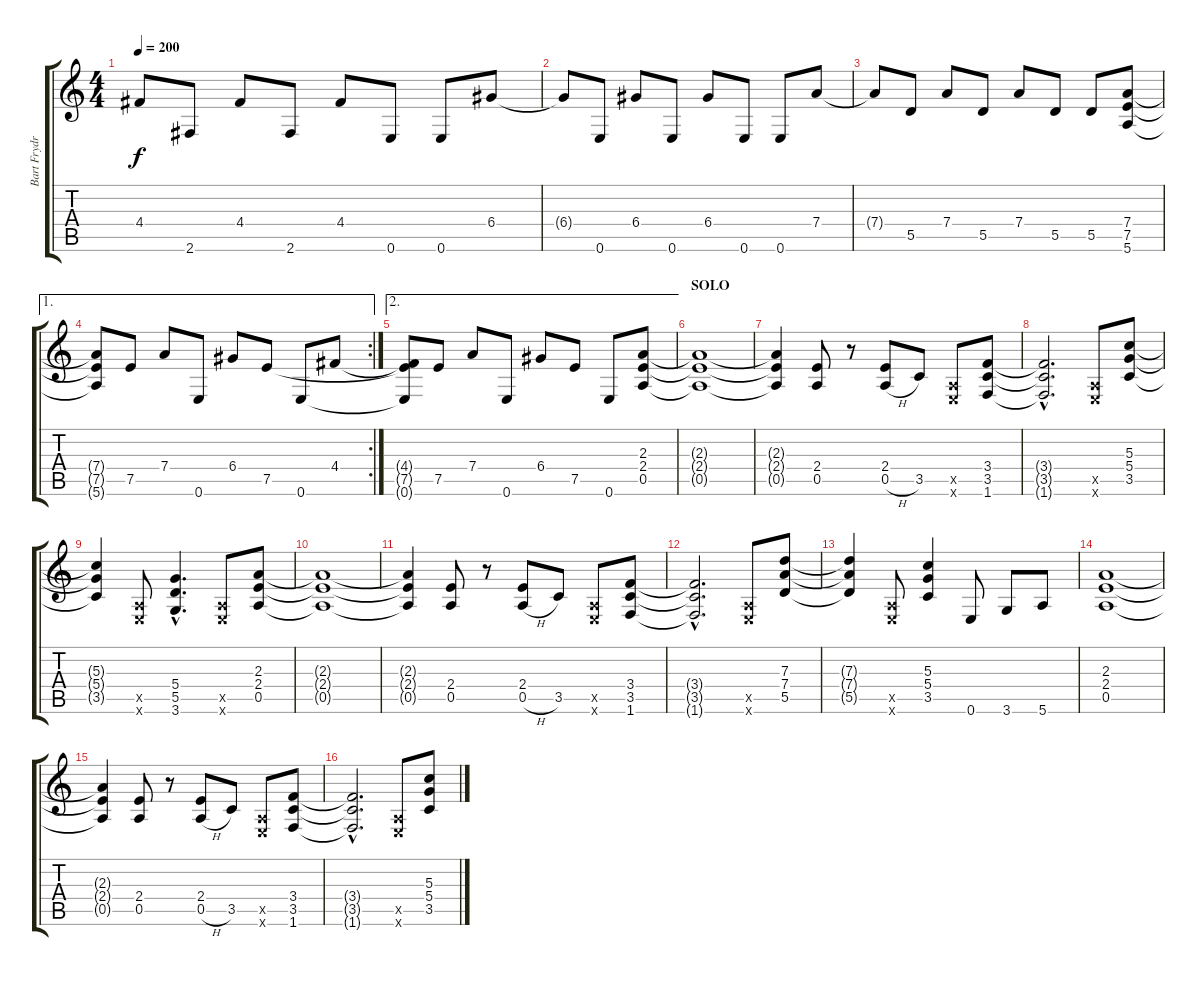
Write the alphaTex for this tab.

\track ("Bart Frydrychowicz" "Bart Frydr") {instrument distortionguitar}
\staff {score tabs}
\tuning (E4 B3 G3 D3 A2 E2) {hide}
\ts (4 4)
\tempo 200
\clef g2
\ks c
4.4{t}.8{dy f} 2.6.8 4.4.8 2.6.8 4.4.8 0.6.8 0.6.8 6.4.8 |
6.4{t}.8 0.6.8 6.4.8 0.6.8 6.4.8 0.6.8 0.6.8 7.4.8 |
7.4{t}.8 5.5.8 7.4.8 5.5.8 7.4.8 5.5.8 5.5.8 (7.4 7.5 5.6).8 |
\ae 1
\rc 2
(7.4{t} 7.5{t} 5.6{t}).8 7.5.8 7.4.8 0.6.8 6.4.8 7.5.8 0.6.8 4.4.8 |
\ae 2
(4.4{t} 7.5{t} 0.6{t}).8 7.5.8 7.4.8 0.6.8 6.4.8 7.5.8 0.6.8 (2.3 2.4 0.5).8 |
\section ("" "SOLO")
(2.3{t} 2.4{t} 0.5{t}).1 |
(2.3{t} 2.4{t} 0.5{t}).4 (2.4 0.5).8 r.8 (2.4 0.5{h}).8 3.5.8 (0.5{x} 0.6{x}).8 (3.4 3.5 1.6).8 |
(3.4{hac t} 3.5{hac t} 1.6{hac t}).2{d} (0.5{x} 0.6{x}).8 (5.3 5.4 3.5).8 |
(5.3{t} 5.4{t} 3.5{t}).4 (0.5{x} 0.6{x}).8 (5.4{hac} 5.5{hac} 3.6{hac}).4{d} (0.5{x} 0.6{x}).8 (2.3 2.4 0.5).8 |
(2.3{t} 2.4{t} 0.5{t}).1 |
(2.3{t} 2.4{t} 0.5{t}).4 (2.4 0.5).8 r.8 (2.4 0.5{h}).8 3.5.8 (0.5{x} 0.6{x}).8 (3.4 3.5 1.6).8 |
(3.4{hac t} 3.5{hac t} 1.6{hac t}).2{d} (0.5{x} 0.6{x}).8 (7.3 7.4 5.5).8 |
(7.3{t} 7.4{t} 5.5{t}).4 (0.5{x} 0.6{x}).8 (5.3 5.4 3.5).4 0.6.8 3.6.8 5.6.8 |
(2.3 2.4 0.5).1 |
(2.3{t} 2.4{t} 0.5{t}).4 (2.4 0.5).8 r.8 (2.4 0.5{h}).8 3.5.8 (0.5{x} 0.6{x}).8 (3.4 3.5 1.6).8 |
(3.4{hac t} 3.5{hac t} 1.6{hac t}).2{d} (0.5{x} 0.6{x}).8 (5.3 5.4 3.5).8
